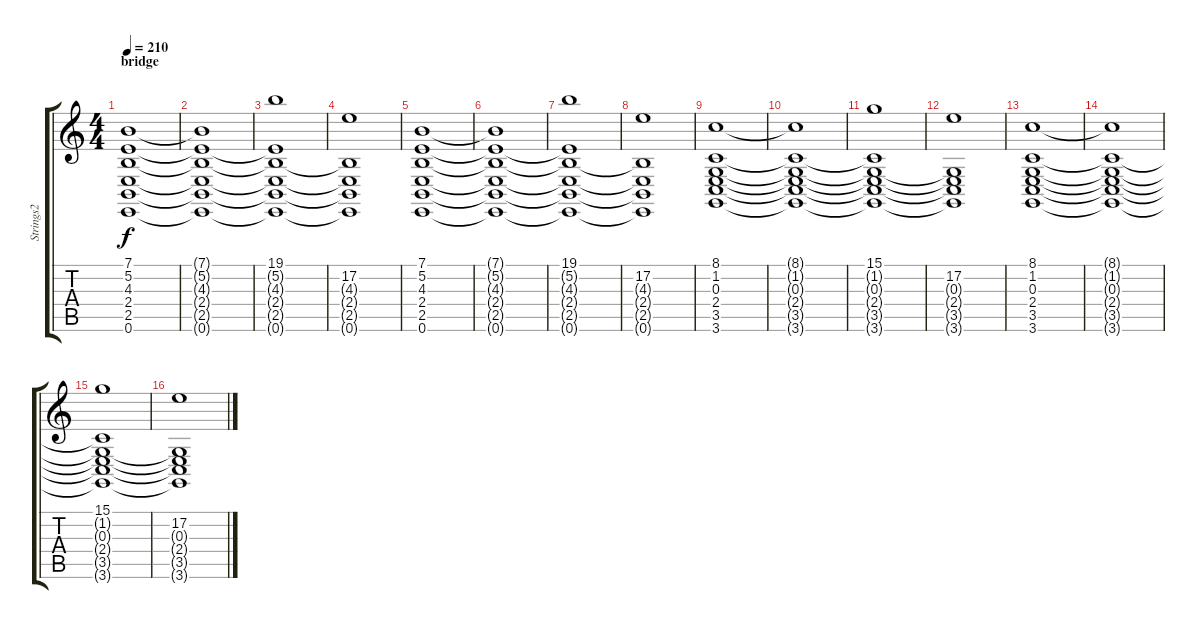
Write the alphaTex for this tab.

\track ("Strings2" "Strings2") {instrument stringensemble1}
\staff {score tabs}
\tuning (E4 B3 G3 D3 A2 E2) {hide}
\ts (4 4)
\section ("" "bridge")
\tempo 210
\clef g2
\ks c
(7.1 5.2 4.3 2.4 2.5 0.6).1{dy f} |
(7.1{t} 5.2{t} 4.3{t} 2.4{t} 2.5{t} 0.6{t}).1 |
(19.1 5.2{t} 4.3{t} 2.4{t} 2.5{t} 0.6{t}).1 |
(17.2 4.3{t} 2.4{t} 2.5{t} 0.6{t}).1 |
(7.1 5.2 4.3 2.4 2.5 0.6).1 |
(7.1{t} 5.2{t} 4.3{t} 2.4{t} 2.5{t} 0.6{t}).1 |
(19.1 5.2{t} 4.3{t} 2.4{t} 2.5{t} 0.6{t}).1 |
(17.2 4.3{t} 2.4{t} 2.5{t} 0.6{t}).1 |
(8.1 1.2 0.3 2.4 3.5 3.6).1 |
(8.1{t} 1.2{t} 0.3{t} 2.4{t} 3.5{t} 3.6{t}).1 |
(15.1 1.2{t} 0.3{t} 2.4{t} 3.5{t} 3.6{t}).1 |
(17.2 0.3{t} 2.4{t} 3.5{t} 3.6{t}).1 |
(8.1 1.2 0.3 2.4 3.5 3.6).1 |
(8.1{t} 1.2{t} 0.3{t} 2.4{t} 3.5{t} 3.6{t}).1 |
(15.1 1.2{t} 0.3{t} 2.4{t} 3.5{t} 3.6{t}).1 |
(17.2 0.3{t} 2.4{t} 3.5{t} 3.6{t}).1
